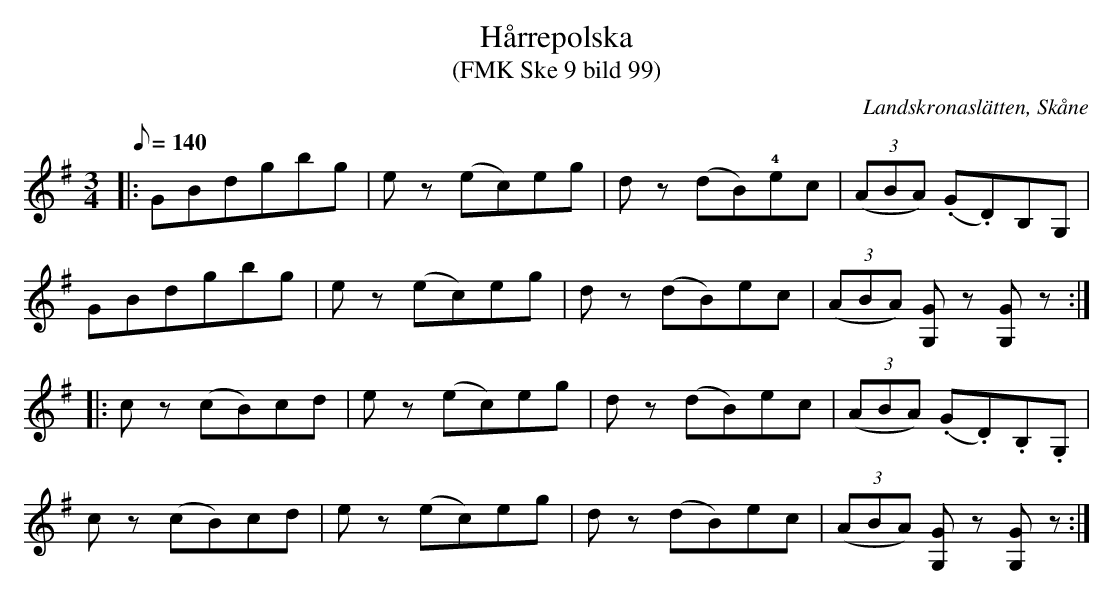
X:1
T:Hårrepolska
T:(FMK Ske 9 bild 99)
O:Landskronaslätten, Skåne
M:3/4
L:1/8
Q:140
K:G
|: GBdgbg | ez (ec)eg | dz (dB)!4!ec | (3(ABA) (.G.D)B,G, |
 GBdgbg | ez (ec)eg | dz (dB)ec | (3(ABA) [GG,]z [GG,]z ::
 cz (cB)cd | ez (ec)eg | dz (dB)ec | (3(ABA) (.G.D).B,.G,  |
 cz (cB)cd | ez (ec)eg | dz (dB)ec | (3(ABA)  [GG,]z [GG,]z  :|
